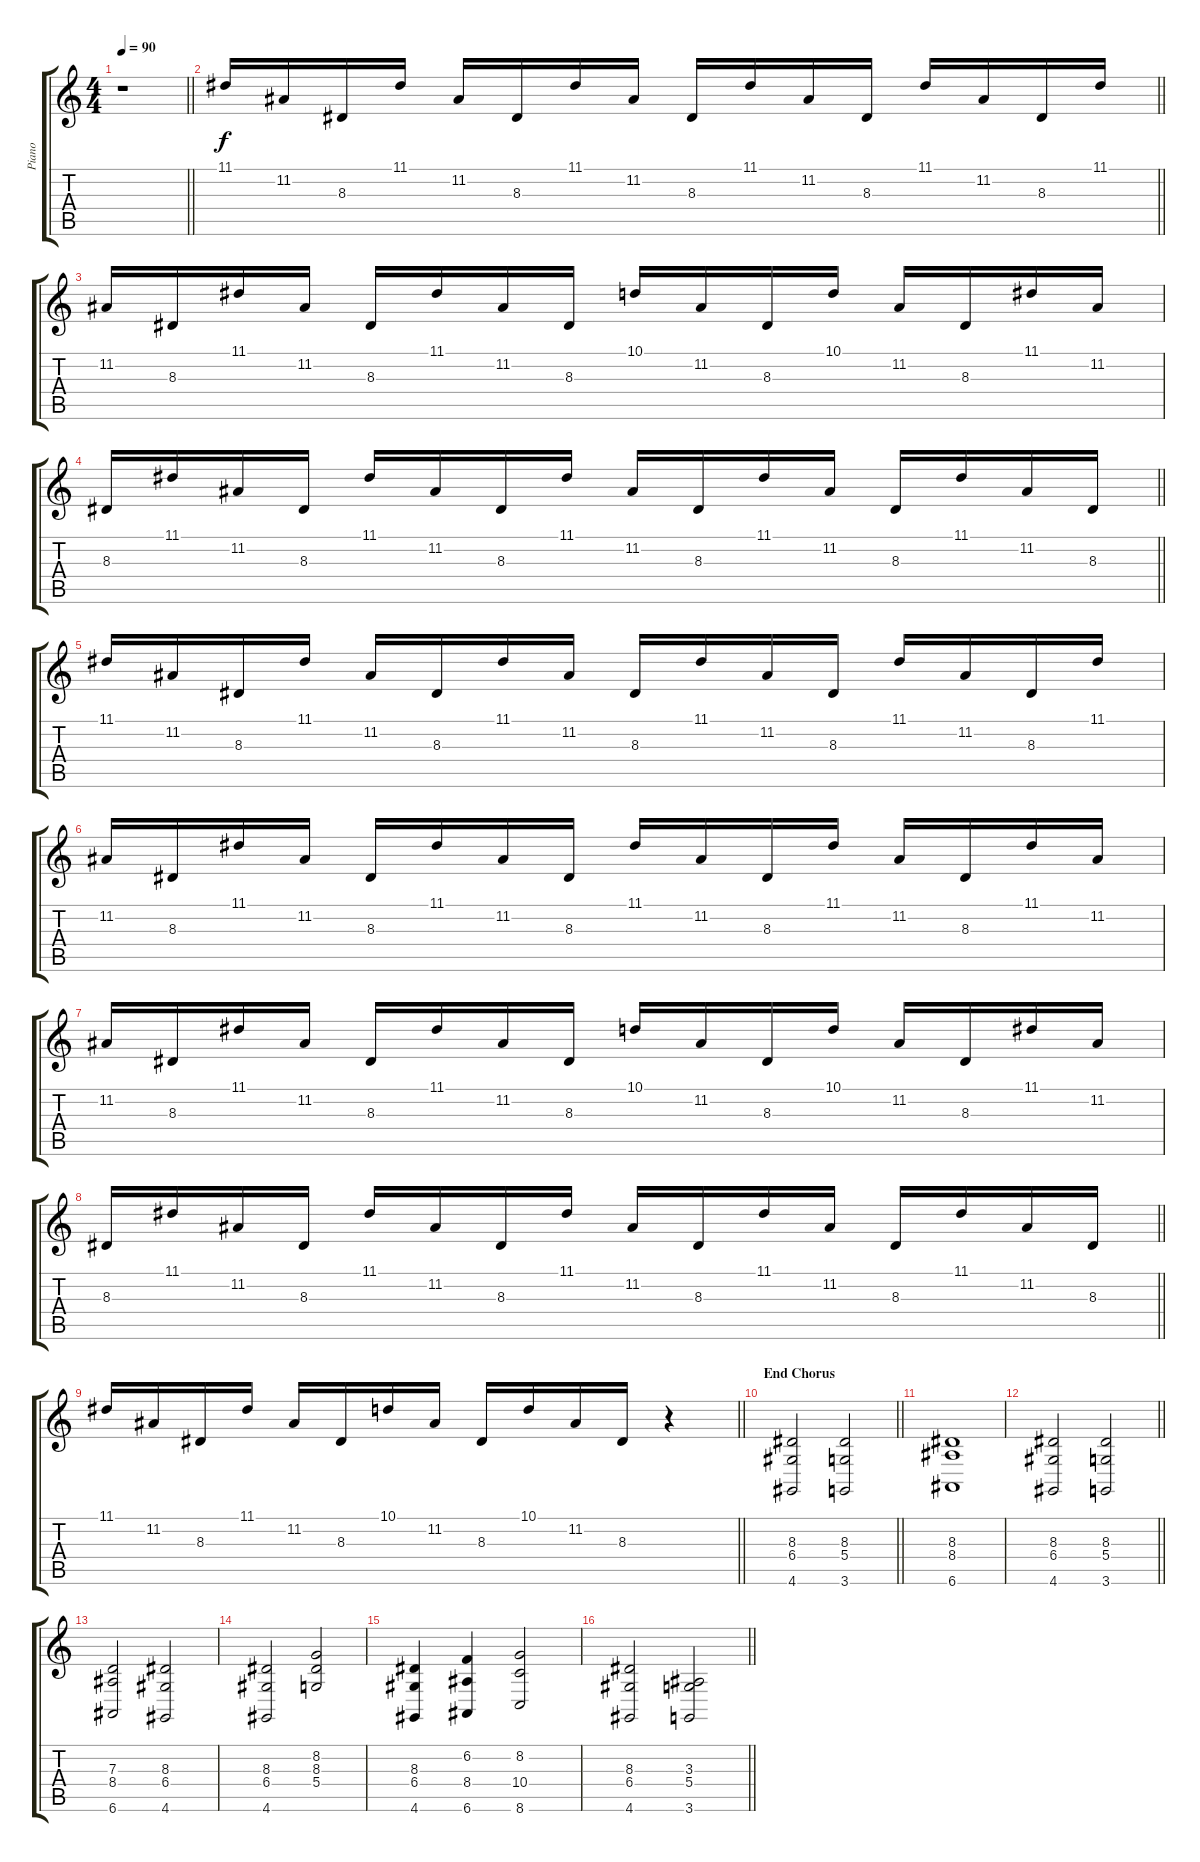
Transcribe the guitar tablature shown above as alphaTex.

\track ("Piano" "Piano") {instrument acousticgrandpiano}
\staff {score tabs}
\tuning (E4 B3 G3 D3 A2 E2) {hide}
\ts (4 4)
\tempo 90
\clef g2
\barLineRight lightlight
\ks c
r.1{dy f} |
\barLineRight lightlight
11.1.16 11.2.16 8.3.16 11.1.16 11.2.16 8.3.16 11.1.16 11.2.16 8.3.16 11.1.16 11.2.16 8.3.16 11.1.16 11.2.16 8.3.16 11.1.16 |
11.2.16 8.3.16 11.1.16 11.2.16 8.3.16 11.1.16 11.2.16 8.3.16 10.1.16 11.2.16 8.3.16 10.1.16 11.2.16 8.3.16 11.1.16 11.2.16 |
\barLineRight lightlight
8.3.16 11.1.16 11.2.16 8.3.16 11.1.16 11.2.16 8.3.16 11.1.16 11.2.16 8.3.16 11.1.16 11.2.16 8.3.16 11.1.16 11.2.16 8.3.16 |
11.1.16 11.2.16 8.3.16 11.1.16 11.2.16 8.3.16 11.1.16 11.2.16 8.3.16 11.1.16 11.2.16 8.3.16 11.1.16 11.2.16 8.3.16 11.1.16 |
11.2.16 8.3.16 11.1.16 11.2.16 8.3.16 11.1.16 11.2.16 8.3.16 11.1.16 11.2.16 8.3.16 11.1.16 11.2.16 8.3.16 11.1.16 11.2.16 |
11.2.16 8.3.16 11.1.16 11.2.16 8.3.16 11.1.16 11.2.16 8.3.16 10.1.16 11.2.16 8.3.16 10.1.16 11.2.16 8.3.16 11.1.16 11.2.16 |
\barLineRight lightlight
8.3.16 11.1.16 11.2.16 8.3.16 11.1.16 11.2.16 8.3.16 11.1.16 11.2.16 8.3.16 11.1.16 11.2.16 8.3.16 11.1.16 11.2.16 8.3.16 |
\barLineRight lightlight
11.1.16 11.2.16 8.3.16 11.1.16 11.2.16 8.3.16 10.1.16 11.2.16 8.3.16 10.1.16 11.2.16 8.3.16 r.4 |
\section ("" "End Chorus")
\barLineRight lightlight
(8.3 6.4 4.6).2{volume 9} (8.3 5.4 3.6).2 |
(8.3 8.4 6.6).1 |
\barLineRight lightlight
(8.3 6.4 4.6).2 (8.3 5.4 3.6).2 |
(7.3 8.4 6.6).2 (8.3 6.4 4.6).2 |
(8.3 6.4 4.6).2 (8.2 8.3 5.4).2 |
(8.3 6.4 4.6).4 (6.2 8.4 6.6).4 (8.2 10.4 8.6).2 |
\barLineRight lightlight
(8.3 6.4 4.6).2 (3.3 5.4 3.6).2
